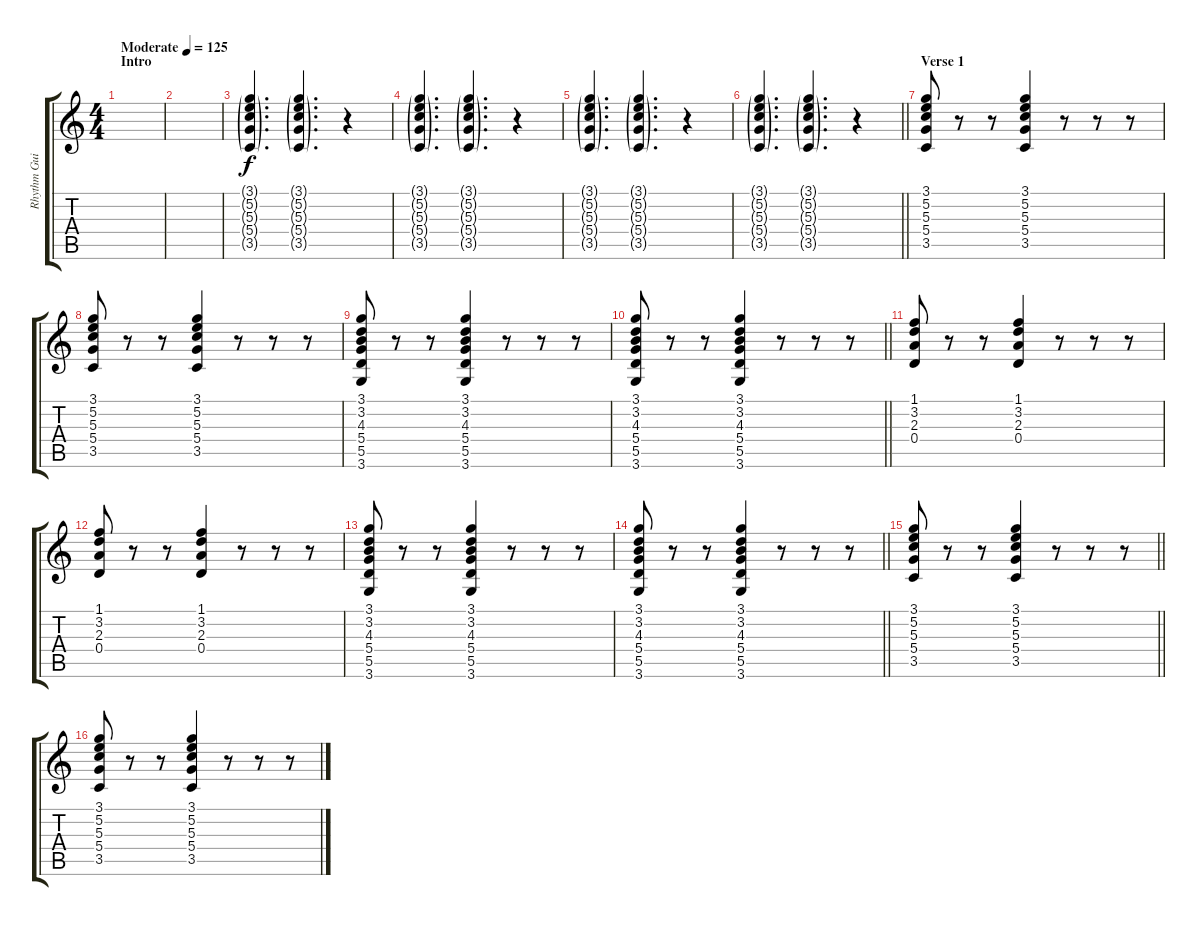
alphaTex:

\track ("Rhythm Guitar" "Rhythm Gui") {instrument electricguitarmuted}
\staff {score tabs}
\tuning (E4 B3 G3 D3 A2 E2) {hide}
\ts (4 4)
\section ("" "Intro")
\tempo (125 "Moderate")
\clef g2
\ks c
|
|
(3.1{g} 5.2{g} 5.3{g} 5.4{g} 3.5{g}).4{d} (3.1{g} 5.2{g} 5.3{g} 5.4{g} 3.5{g}).4{d} r.4 |
(3.1{g} 5.2{g} 5.3{g} 5.4{g} 3.5{g}).4{d} (3.1{g} 5.2{g} 5.3{g} 5.4{g} 3.5{g}).4{d} r.4 |
(3.1{g} 5.2{g} 5.3{g} 5.4{g} 3.5{g}).4{d} (3.1{g} 5.2{g} 5.3{g} 5.4{g} 3.5{g}).4{d} r.4 |
\barLineRight lightlight
(3.1{g} 5.2{g} 5.3{g} 5.4{g} 3.5{g}).4{d} (3.1{g} 5.2{g} 5.3{g} 5.4{g} 3.5{g}).4{d} r.4 |
\section ("" "Verse 1")
(3.1 5.2 5.3 5.4 3.5).8{dy f} r.8 r.8 (3.1 5.2 5.3 5.4 3.5).4 r.8 r.8 r.8 |
(3.1 5.2 5.3 5.4 3.5).8 r.8 r.8 (3.1 5.2 5.3 5.4 3.5).4 r.8 r.8 r.8 |
(3.1 3.2 4.3 5.4 5.5 3.6).8 r.8 r.8 (3.1 3.2 4.3 5.4 5.5 3.6).4 r.8 r.8 r.8 |
\barLineRight lightlight
(3.1 3.2 4.3 5.4 5.5 3.6).8 r.8 r.8 (3.1 3.2 4.3 5.4 5.5 3.6).4 r.8 r.8 r.8 |
(1.1 3.2 2.3 0.4).8 r.8 r.8 (1.1 3.2 2.3 0.4).4 r.8 r.8 r.8 |
(1.1 3.2 2.3 0.4).8 r.8 r.8 (1.1 3.2 2.3 0.4).4 r.8 r.8 r.8 |
(3.1 3.2 4.3 5.4 5.5 3.6).8 r.8 r.8 (3.1 3.2 4.3 5.4 5.5 3.6).4 r.8 r.8 r.8 |
\barLineRight lightlight
(3.1 3.2 4.3 5.4 5.5 3.6).8 r.8 r.8 (3.1 3.2 4.3 5.4 5.5 3.6).4 r.8 r.8 r.8 |
\section ("" "")
\barLineRight lightlight
(3.1 5.2 5.3 5.4 3.5).8 r.8 r.8 (3.1 5.2 5.3 5.4 3.5).4 r.8 r.8 r.8 |
\section ("" "")
(3.1 5.2 5.3 5.4 3.5).8 r.8 r.8 (3.1 5.2 5.3 5.4 3.5).4 r.8 r.8 r.8
